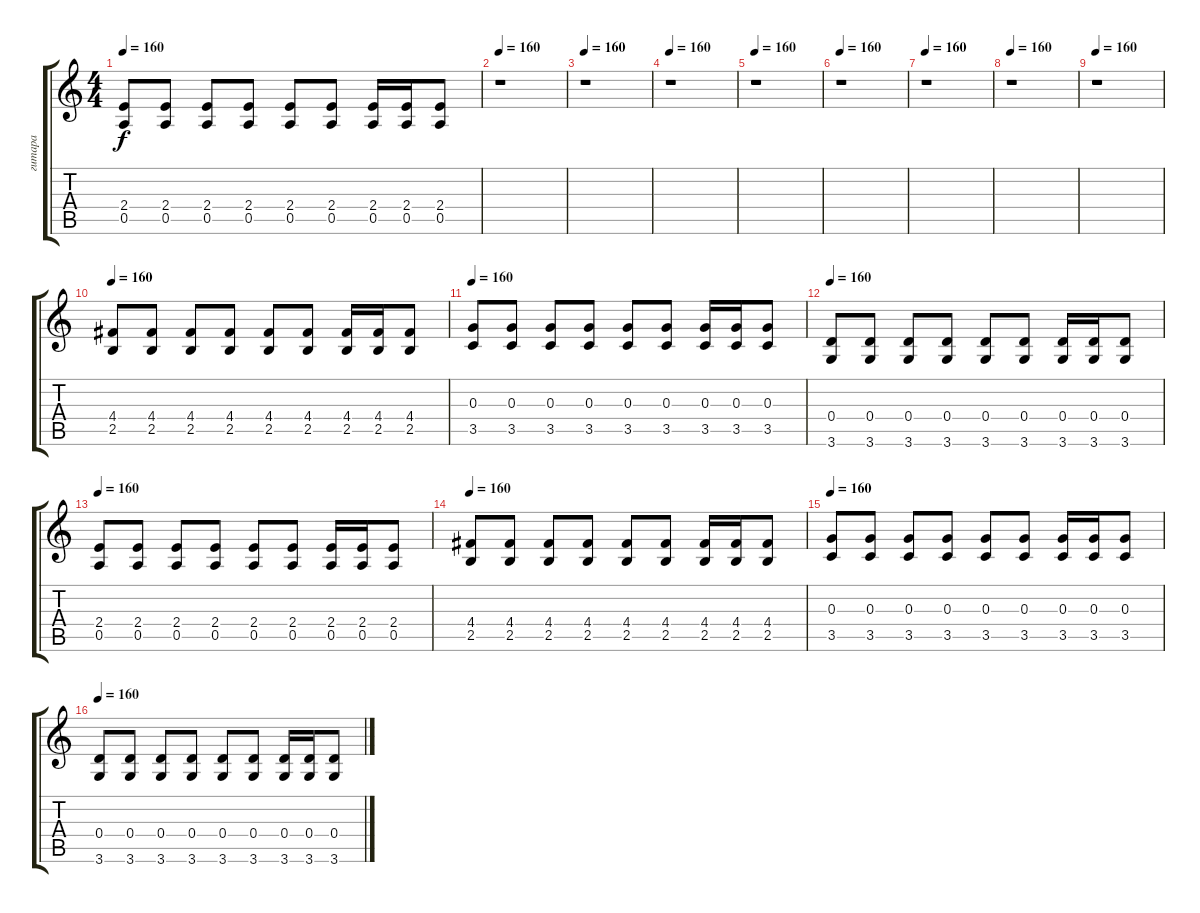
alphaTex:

\track ("гитара" "гитара") {instrument distortionguitar}
\staff {score tabs}
\tuning (E4 B3 G3 D3 A2 E2) {hide}
\ts (4 4)
\tempo 160
\clef g2
\ks c
(2.4 0.5).8{dy f} (2.4 0.5).8 (2.4 0.5).8 (2.4 0.5).8 (2.4 0.5).8 (2.4 0.5).8 (2.4 0.5).16 (2.4 0.5).16 (2.4 0.5).8 |
\tempo 160
r.1 |
\tempo 160
r.1 |
\tempo 160
r.1 |
\tempo 160
r.1 |
\tempo 160
r.1 |
\tempo 160
r.1 |
\tempo 160
r.1 |
\tempo 160
r.1 |
\tempo 160
(4.4 2.5).8 (4.4 2.5).8 (4.4 2.5).8 (4.4 2.5).8 (4.4 2.5).8 (4.4 2.5).8 (4.4 2.5).16 (4.4 2.5).16 (4.4 2.5).8 |
\tempo 160
(0.3 3.5).8 (0.3 3.5).8 (0.3 3.5).8 (0.3 3.5).8 (0.3 3.5).8 (0.3 3.5).8 (0.3 3.5).16 (0.3 3.5).16 (0.3 3.5).8 |
\tempo 160
(0.4 3.6).8 (0.4 3.6).8 (0.4 3.6).8 (0.4 3.6).8 (0.4 3.6).8 (0.4 3.6).8 (0.4 3.6).16 (0.4 3.6).16 (0.4 3.6).8 |
\tempo 160
(2.4 0.5).8 (2.4 0.5).8 (2.4 0.5).8 (2.4 0.5).8 (2.4 0.5).8 (2.4 0.5).8 (2.4 0.5).16 (2.4 0.5).16 (2.4 0.5).8 |
\tempo 160
(4.4 2.5).8 (4.4 2.5).8 (4.4 2.5).8 (4.4 2.5).8 (4.4 2.5).8 (4.4 2.5).8 (4.4 2.5).16 (4.4 2.5).16 (4.4 2.5).8 |
\tempo 160
(0.3 3.5).8 (0.3 3.5).8 (0.3 3.5).8 (0.3 3.5).8 (0.3 3.5).8 (0.3 3.5).8 (0.3 3.5).16 (0.3 3.5).16 (0.3 3.5).8 |
\tempo 160
(0.4 3.6).8 (0.4 3.6).8 (0.4 3.6).8 (0.4 3.6).8 (0.4 3.6).8 (0.4 3.6).8 (0.4 3.6).16 (0.4 3.6).16 (0.4 3.6).8
